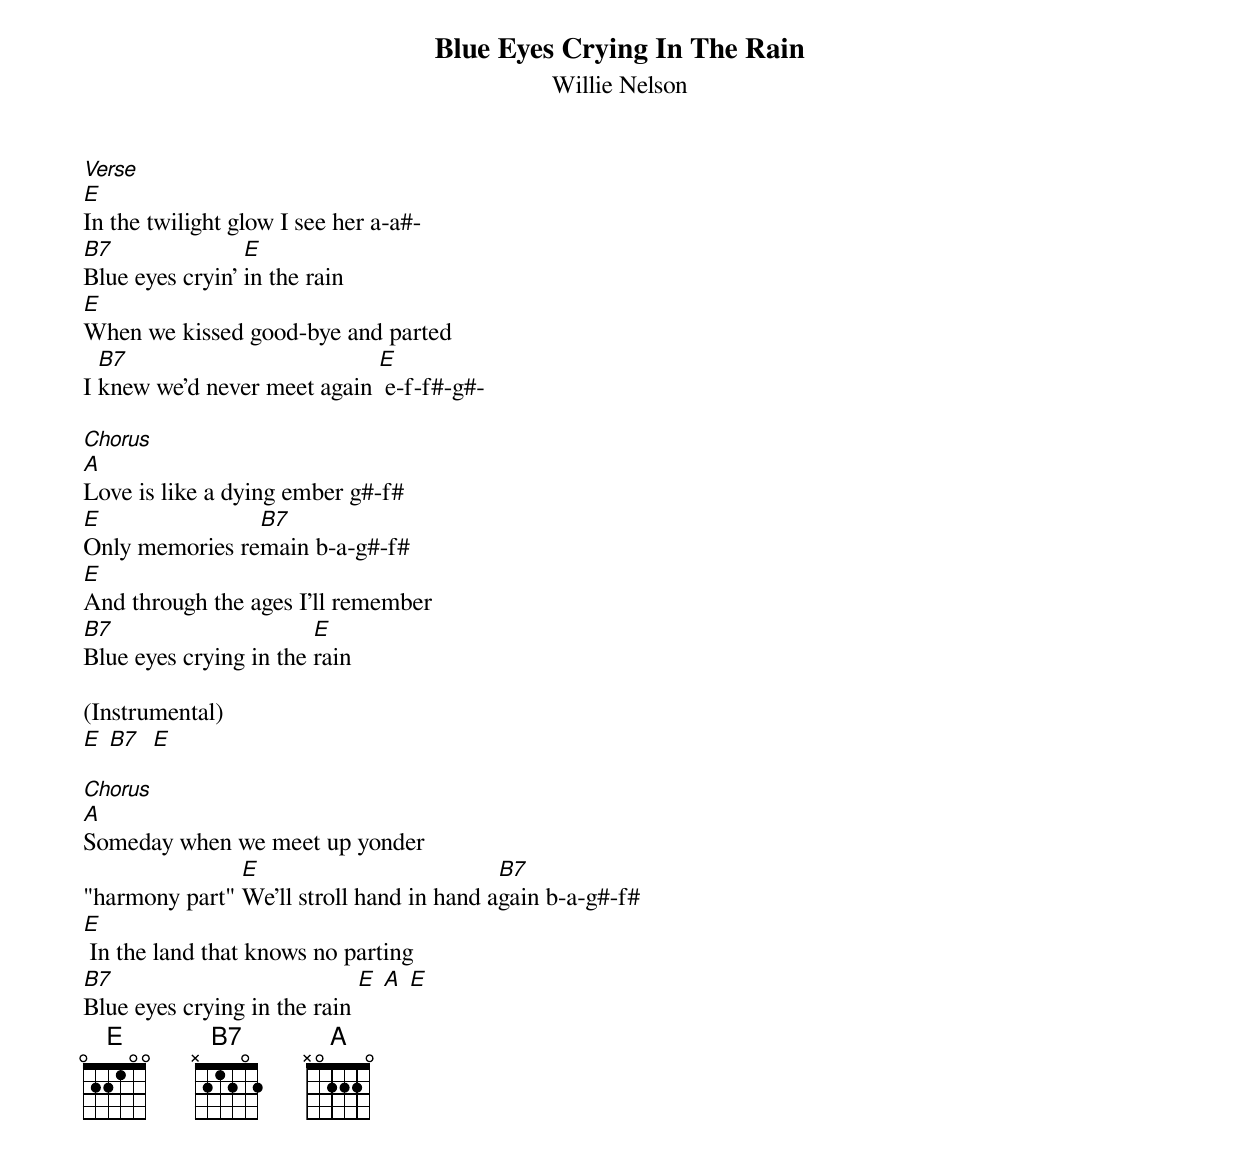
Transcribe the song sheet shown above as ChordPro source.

{title:Blue Eyes Crying In The Rain}
{subtitle:Willie Nelson}
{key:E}
[Verse]
[E]In the twilight glow I see her a-a#-
[B7]Blue eyes cryin' [E]in the rain
[E]When we kissed good-bye and parted
I [B7]knew we'd never meet again [E] e-f-f#-g#-

[Chorus]
[A]Love is like a dying ember g#-f#
[E]Only memories re[B7]main b-a-g#-f#
[E]And through the ages I'll remember
[B7]Blue eyes crying in the [E]rain

(Instrumental)
[E] [B7]  [E]

[Chorus]
[A]Someday when we meet up yonder
"harmony part" [E]We'll stroll hand in hand a[B7]gain b-a-g#-f#
[E] In the land that knows no parting
[B7]Blue eyes crying in the rain [E] [A] [E]
